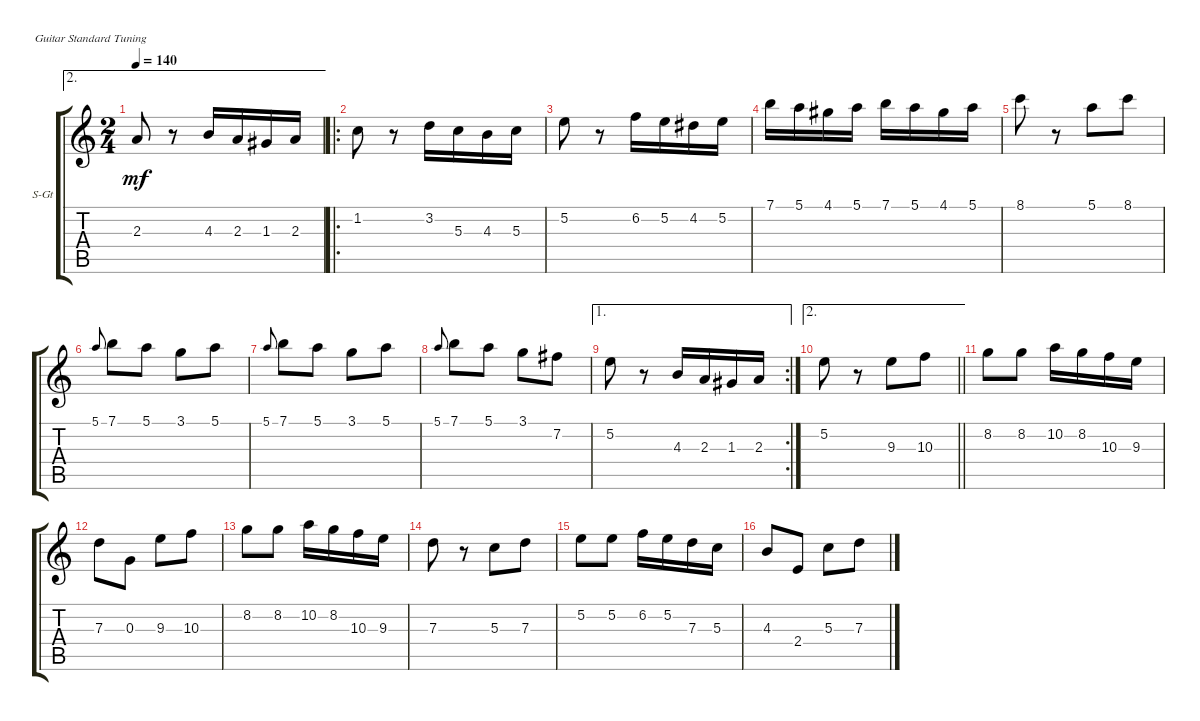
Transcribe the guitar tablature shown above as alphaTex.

\defaultSystemsLayout 4
\bracketExtendMode groupsimilarinstruments
\firstSystemTrackNameOrientation horizontal
\otherSystemsTrackNameOrientation horizontal
\track ("Guitar 1" "S-Gt") {instrument acousticguitarsteel}
\staff {score tabs}
\tuning (E4 B3 G3 D3 A2 E2)
\ae 2
\ts (2 4)
\tempo 140
\clef g2
\ks c
2.3.8{dy mf} r.8 4.3.16 2.3.16 1.3.16 2.3.16 |
\ro
1.2.8 r.8 3.2.16 5.3.16 4.3.16 5.3.16 |
5.2.8 r.8 6.2.16 5.2.16 4.2.16 5.2.16 |
7.1.16 5.1.16 4.1.16 5.1.16 7.1.16 5.1.16 4.1.16 5.1.16 |
8.1.8 r.8 5.1.8 8.1.8 |
5.1.8{gr onbeat} 7.1.8 5.1.8 3.1.8 5.1.8 |
5.1.8{gr onbeat} 7.1.8 5.1.8 3.1.8 5.1.8 |
5.1.8{gr onbeat} 7.1.8 5.1.8 3.1.8 7.2.8 |
\ae 1
\rc 2
5.2.8 r.8 4.3.16 2.3.16 1.3.16 2.3.16 |
\ae 2
\barLineRight lightlight
5.2.8 r.8 9.3.8 10.3.8 |
8.2.8 8.2.8 10.2.16 8.2.16 10.3.16 9.3.16 |
7.3.8 0.3.8 9.3.8 10.3.8 |
8.2.8 8.2.8 10.2.16 8.2.16 10.3.16 9.3.16 |
7.3.8 r.8 5.3.8 7.3.8 |
5.2.8 5.2.8 6.2.16 5.2.16 7.3.16 5.3.16 |
4.3.8 2.4.8 5.3.8 7.3.8
